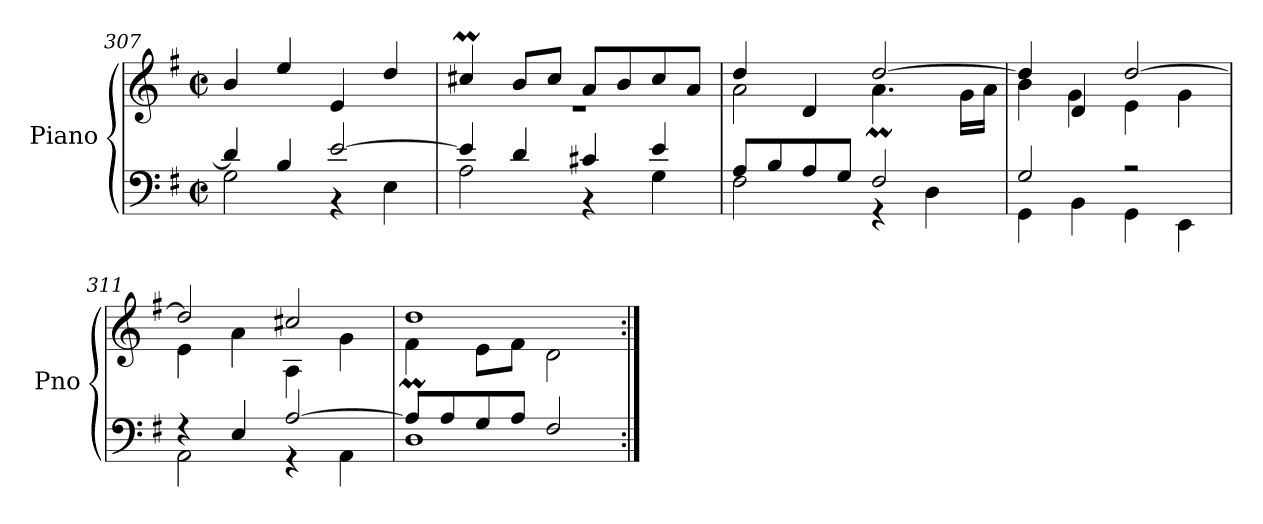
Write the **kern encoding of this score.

**kern	**kern
*part1	*part1
*staff2	*staff1
*I"Piano	*
*I'Pno	*
*clefF4	*clefG2
*k[f#]	*k[f#]
*M2/2	*M2/2
*met(c|)	*met(c|)
=307	=307
*^	*
4d/]	2G\	4b/
4B/	.	4ee/
[2e/	4r	4e/
.	4E\	4dd/
!!LO:LB:g=z
=308	=308	=308
*	*	*^
4e/]	2A\	4cc#Xm/	1r
4d/	.	8b/L	.
.	.	8cc#/J	.
4c#X/	4r	8a/L	.
.	.	8b/	.
4e/	4G\	8cc#/	.
.	.	8a/J	.
=309	=309	=309	=309
8A/L	2F#\	4dd/	2a\
8B/	.	.	.
8A/	.	4d/	.
8G/J	.	.	.
2F#/	4r	[2dd/	4.aM\
.	4D\	.	.
.	.	.	16g\LL
.	.	.	16a\JJ
=310	=310	=310	=310
2G/	4GG\	4dd/]	4b\
.	4BB\	4d/	4g\
2r	4GG\	[2dd/	4e\
.	4EE\	.	4g\
=311	=311	=311	=311
4r	2AA\	2dd/]	4e\
4E/	.	.	4a\
[2A/	4r	2cc#X/	4A\
.	4AA\	.	4g\
=312	=312	=312	=312
8A/L]	1D	1dd	4f#m\
8A/	.	.	.
8G/	.	.	8e\L
8A/J	.	.	8f#\J
2F#/	.	.	2d\
*v	*v	*	*
*	*v	*v
=:|!	=:|!
*-	*-
